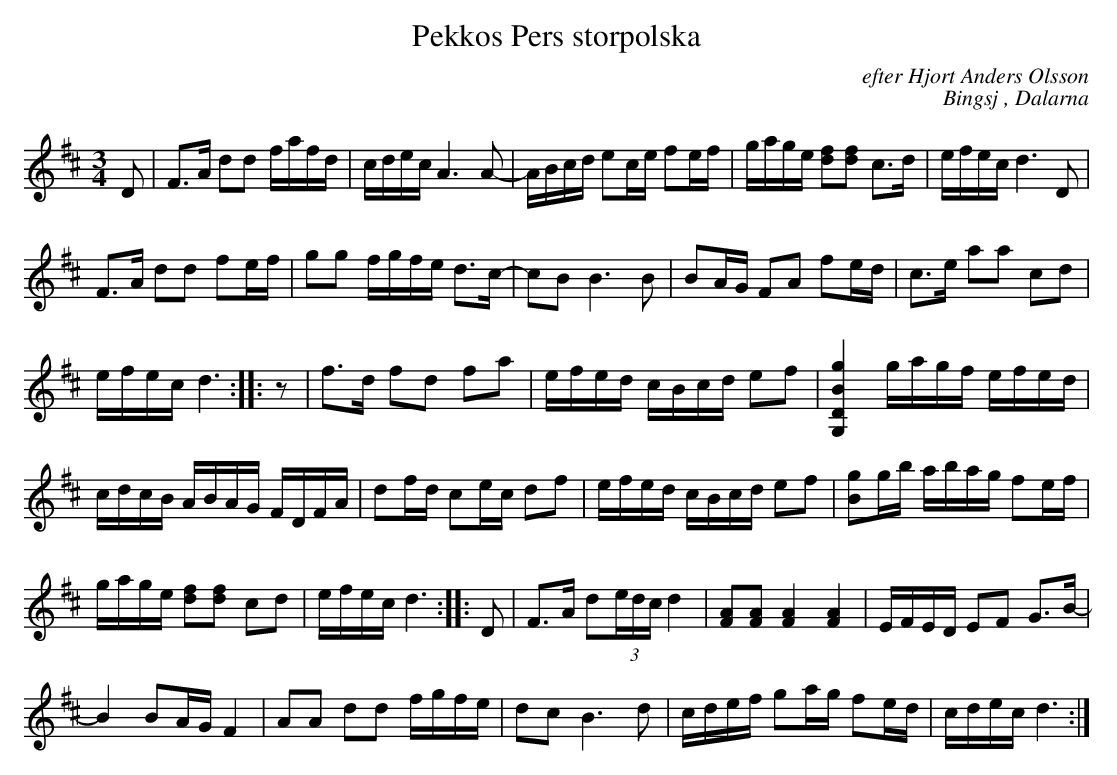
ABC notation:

X:1
T: Pekkos Pers storpolska
C: efter Hjort Anders Olsson
C: Bingsj , Dalarna
M: 3/4
L: 1/8
K: D
D | F>A dd f/a/f/d/ | c/d/e/c/ A3 A-| A/B/c/d/ ec/e/ fe/f/ | g/a/g/e/ [df][df] c>d | e/f/e/c/ d3  D|
F>A dd fe/f/ | gg f/g/f/e/ d>c- | cB B3 B | BA/G/ FA fe/d/ | c>e aa cd |
e/f/e/c/ d3 :: z | f>d fd fa | e/f/e/d/ c/B/c/d/ ef | [G,2D2B2g2] g/a/g/f/ e/f/e/d/ |
c/d/c/B/ A/B/A/G/ F/D/F/A/ | df/d/ ce/c/ df | e/f/e/d/ c/B/c/d/ ef | [Bg]g/b/ a/b/a/g/ fe/f/ |
g/a/g/e/ [df][df] cd | e/f/e/c/ d3 :: D | F>A d(3e/d/c/ d2 | [FA][FA] [F2A2] [F2A2] | E/F/E/D/ EF G>B- |
B2 BA/G/ F2 | AA dd f/g/f/e/ | dc B3 d | c/d/e/f/ ga/g/ fe/d/ | c/d/e/c/ d3 :|]
